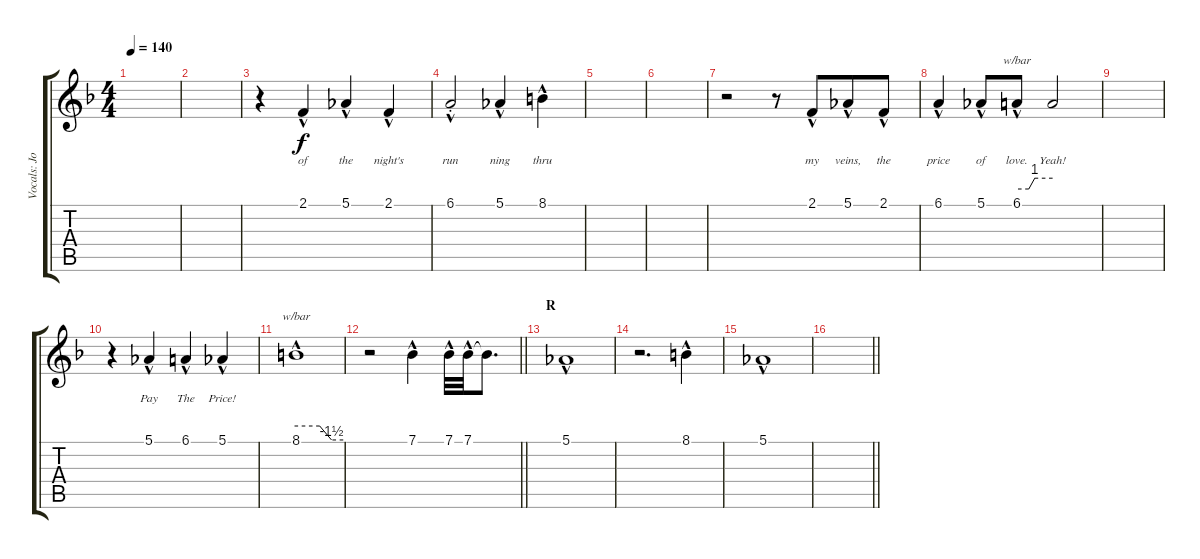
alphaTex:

\track ("Vocals: Johnny" "Vocals: Jo") {instrument lead2sawtooth}
\staff {score tabs}
\tuning (Eb4 Bb3 Gb3 Db3 Ab2 Eb2) {hide}
\ts (4 4)
\tempo 140
\clef g2
\ks f
|
|
r.4 2.1{hac}.4{lyrics (0 "of") lyrics (1 "") lyrics (2 "") lyrics (3 "") lyrics (4 "")} 5.1{hac}.4{lyrics (0 "the") lyrics (1 "") lyrics (2 "") lyrics (3 "") lyrics (4 "")} 2.1{hac}.4{lyrics (0 "night's") lyrics (1 "") lyrics (2 "") lyrics (3 "") lyrics (4 "")} |
6.1{hac st}.2{lyrics (0 "run") lyrics (1 "") lyrics (2 "") lyrics (3 "") lyrics (4 "")} 5.1{hac}.4{lyrics (0 "ning") lyrics (1 "") lyrics (2 "") lyrics (3 "") lyrics (4 "")} 8.1{hac}.4{lyrics (0 "thru") lyrics (1 "") lyrics (2 "") lyrics (3 "") lyrics (4 "")} |
|
|
r.2 r.8 2.1{hac}.8{lyrics (0 "my") lyrics (1 "") lyrics (2 "") lyrics (3 "") lyrics (4 "") beam merge} 5.1{hac}.8{lyrics (0 "veins,") lyrics (1 "") lyrics (2 "") lyrics (3 "") lyrics (4 "")} 2.1{hac}.8{lyrics (0 "the") lyrics (1 "") lyrics (2 "") lyrics (3 "") lyrics (4 "")} |
6.1{hac}.4{lyrics (0 "price") lyrics (1 "") lyrics (2 "") lyrics (3 "") lyrics (4 "")} 5.1{hac}.8{lyrics (0 "of") lyrics (1 "") lyrics (2 "") lyrics (3 "") lyrics (4 "")} 6.1{hac}.8{tbe (custom default 0 0 20 0 30 4 60 4) lyrics (0 "love.") lyrics (1 "") lyrics (2 "") lyrics (3 "") lyrics (4 "")} 6.1{t}.2{lyrics (0 "Yeah!") lyrics (1 "") lyrics (2 "") lyrics (3 "") lyrics (4 "")} |
|
r.4 5.1{hac}.4{lyrics (0 "Pay") lyrics (1 "") lyrics (2 "") lyrics (3 "") lyrics (4 "")} 6.1{hac}.4{lyrics (0 "The") lyrics (1 "") lyrics (2 "") lyrics (3 "") lyrics (4 "")} 5.1{hac}.4{lyrics (0 "Price!") lyrics (1 "") lyrics (2 "") lyrics (3 "") lyrics (4 "")} |
8.1{hac}.1{tbe (custom default 0 0 30 0 45 -6 60 -6)} |
\barLineRight lightlight
r.2 7.1{hac}.4 7.1{hac}.32 7.1{hac}.32 7.1{t}.8{d} |
\section ("" "R")
5.1{hac}.1 |
r.2{d} 8.1{hac}.4 |
5.1{hac}.1 |
\barLineRight lightlight
